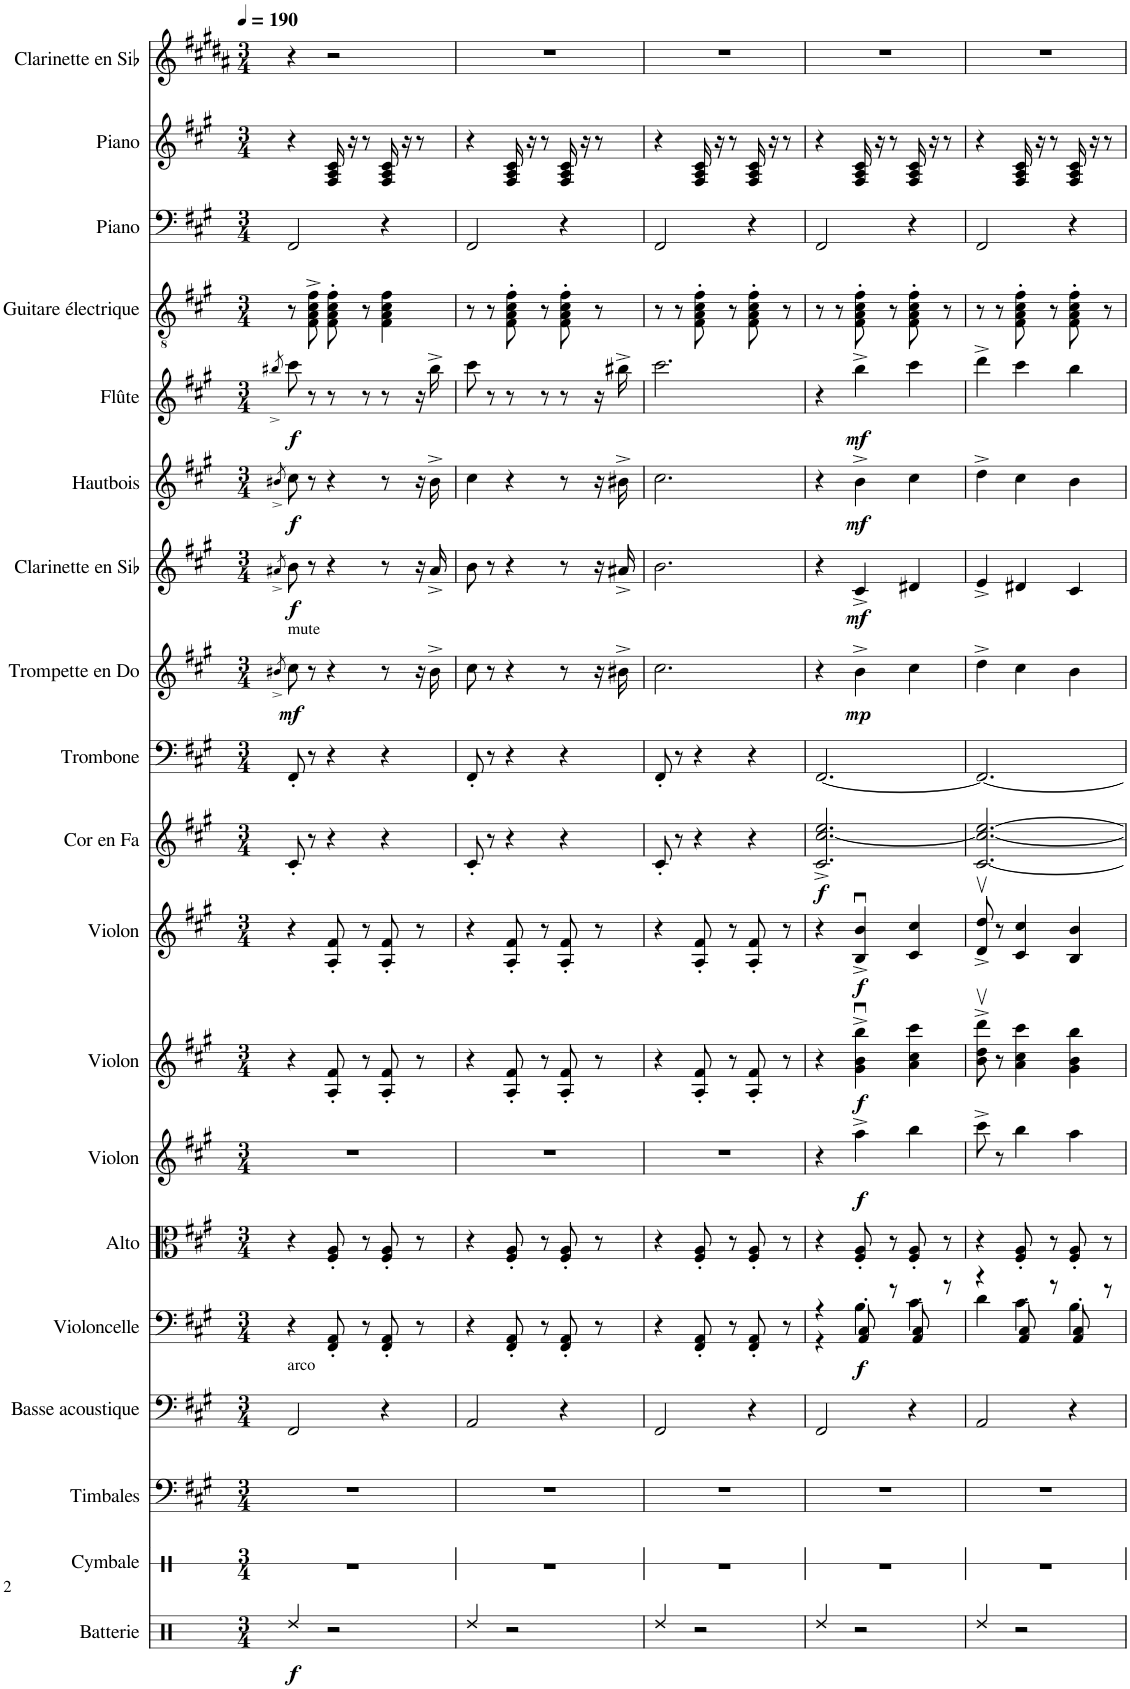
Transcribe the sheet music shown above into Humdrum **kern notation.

**kern	**dynam	**kern	**kern	**kern	**kern	**dynam	**kern	**kern	**dynam	**kern	**dynam	**kern	**dynam	**kern	**dynam	**kern	**kern	**dynam	**kern	**dynam	**kern	**dynam	**kern	**dynam	**kern	**kern	**kern	**kern
*part19	*part19	*part18	*part17	*part16	*part15	*part15	*part14	*part13	*part13	*part12	*part12	*part11	*part11	*part10	*part10	*part9	*part8	*part8	*part7	*part7	*part6	*part6	*part5	*part5	*part4	*part3	*part2	*part1
*staff19	*staff19	*staff18	*staff17	*staff16	*staff15	*staff15	*staff14	*staff13	*staff13	*staff12	*staff12	*staff11	*staff11	*staff10	*staff10	*staff9	*staff8	*staff8	*staff7	*staff7	*staff6	*staff6	*staff5	*staff5	*staff4	*staff3	*staff2	*staff1
*I"Batterie	*	*I"Cymbale	*I"Timbales	*I"Basse acoustique	*I"Violoncelle	*	*I"Alto	*I"Violon	*	*I"Violon	*	*I"Violon	*	*I"Cor en Fa	*	*I"Trombone	*I"Trompette en Do	*	*I"Clarinette en Sib	*	*I"Hautbois	*	*I"Flûte	*	*I"Guitare électrique	*I"Piano	*I"Piano	*I"Clarinette en Sib
*I'Bat.	*	*I'Cym.	*I'Timb.	*I'Basse	*I'Vlc	*	*I'Alt.	*I'Vln.	*	*I'Vln.	*	*I'Vln.	*	*I'Cor Fa	*	*I'Tbn.	*I'Tromp. Do	*	*I'Clar. Sib	*	*I'Htbs.	*	*I'Fl.	*	*I'Guit. El.	*I'Pia.	*I'Pia.	*I'Clar. Sib
*	*	*stria1	*	*	*	*	*	*	*	*	*	*	*	*	*	*	*	*	*	*	*	*	*	*	*	*	*	*
*clefX	*	*clefX	*clefF4	*clefF4	*clefF4	*	*clefC3	*clefG2	*	*clefG2	*	*clefG2	*	*clefG2	*	*clefF4	*clefG2	*	*clefG2	*	*clefG2	*	*clefG2	*	*clefGv2	*clefF4	*clefG2	*clefG2
*	*	*	*	*Trd7c12	*	*	*	*	*	*	*	*	*	*Trd4c7	*	*	*Trd1c2	*	*Trd1c2	*	*	*	*	*	*	*	*	*Trd1c2
*k[]	*	*k[]	*k[f#c#g#]	*k[f#c#g#]	*k[f#c#g#]	*	*k[f#c#g#]	*k[f#c#g#]	*	*k[f#c#g#]	*	*k[f#c#g#]	*	*k[f#c#g#]	*	*k[f#c#g#]	*k[f#c#g#]	*	*k[f#c#g#]	*	*k[f#c#g#]	*	*k[f#c#g#]	*	*k[f#c#g#]	*k[f#c#g#]	*k[f#c#g#]	*k[f#c#g#d#a#]
*M3/4	*	*M3/4	*M3/4	*M3/4	*M3/4	*	*M3/4	*M3/4	*	*M3/4	*	*M3/4	*	*M3/4	*	*M3/4	*M3/4	*	*M3/4	*	*M3/4	*	*M3/4	*	*M3/4	*M3/4	*M3/4	*M3/4
*MM190	*	*MM190	*MM190	*MM190	*MM190	*	*MM190	*MM190	*	*MM190	*	*MM190	*	*MM190	*	*MM190	*MM190	*	*MM190	*	*MM190	*	*MM190	*	*MM190	*MM190	*MM190	*MM190
=1	=1	=1	=1	=1	=1	=1	=1	=1	=1	=1	=1	=1	=1	=1	=1	=1	=1	=1	=1	=1	=1	=1	=1	=1	=1	=1	=1	=1
.	.	.	.	.	.	.	.	.	.	.	.	.	.	.	.	.	8qb#X^/	.	8qa#X^/	.	8qb#X^/	.	8qbb#X^/	.	.	.	.	.
!	!	!	!	!	!	!	!	!	!	!	!	!	!	!	!	!	!LO:TX:a:t=mute	!	!	!	!	!	!	!	!	!	!	!
!	!	!	!	!LO:TX:a:t=arco	!	!	!	!	!	!	!	!	!	!	!	!	!	!	!	!	!	!	!	!	!	!	!	!
!	!LO:DY:b	!	!	!	!	!	!	!	!	!	!	!	!	!	!	!	!	!LO:DY:b	!	!LO:DY:b	!	!LO:DY:b	!	!LO:DY:b	!	!	!	!
4Rdd/	f	2.r	2.r	2FF#/	4r	.	4r	2.r	.	4r	.	4r	.	8c#'/	.	8FF#'/	8cc#\	mf	8b\	f	8cc#\	f	8ccc#\	f	8r	2FF#/	4r	4r
.	.	.	.	.	.	.	.	.	.	.	.	.	.	8r	.	8r	8r	.	8r	.	8r	.	8r	.	8F#\^ 8A\^ 8c#\^ 8f#\^	.	.	.
2r	.	.	.	.	8FF#/' 8AA/'	.	8F#/' 8A/'	.	.	8A/' 8f#/'	.	8A/' 8f#/'	.	4r	.	4r	4r	.	4r	.	4r	.	8r	.	8F#\' 8A\' 8c#\' 8f#\'	.	16F#/ 16A/ 16c#/	2r
.	.	.	.	.	.	.	.	.	.	.	.	.	.	.	.	.	.	.	.	.	.	.	.	.	.	.	16r	.
.	.	.	.	.	8r	.	8r	.	.	8r	.	8r	.	.	.	.	.	.	.	.	.	.	8r	.	8r	.	8r	.
.	.	.	.	4r	8FF#/' 8AA/'	.	8F#/' 8A/'	.	.	8A/' 8f#/'	.	8A/' 8f#/'	.	4r	.	4r	8r	.	8r	.	8r	.	8r	.	4F#\ 4A\ 4c#\ 4f#\	4r	16F#/ 16A/ 16c#/	.
.	.	.	.	.	.	.	.	.	.	.	.	.	.	.	.	.	.	.	.	.	.	.	.	.	.	.	16r	.
.	.	.	.	.	8r	.	8r	.	.	8r	.	8r	.	.	.	.	16r	.	16r	.	16r	.	16r	.	.	.	8r	.
.	.	.	.	.	.	.	.	.	.	.	.	.	.	.	.	.	16b#^\	.	16a#^/	.	16b#^\	.	16bb#^\	.	.	.	.	.
=2	=2	=2	=2	=2	=2	=2	=2	=2	=2	=2	=2	=2	=2	=2	=2	=2	=2	=2	=2	=2	=2	=2	=2	=2	=2	=2	=2	=2
4Rdd/	.	2.r	2.r	2AA/	4r	.	4r	2.r	.	4r	.	4r	.	8c#'/	.	8FF#'/	8cc#\	.	8b\	.	4cc#\	.	8ccc#\	.	8r	2FF#/	4r	2.r
.	.	.	.	.	.	.	.	.	.	.	.	.	.	8r	.	8r	8r	.	8r	.	.	.	8r	.	8r	.	.	.
2r	.	.	.	.	8FF#/' 8AA/'	.	8F#/' 8A/'	.	.	8A/' 8f#/'	.	8A/' 8f#/'	.	4r	.	4r	4r	.	4r	.	4r	.	8r	.	8F#\' 8A\' 8c#\' 8f#\'	.	16F#/ 16A/ 16c#/	.
.	.	.	.	.	.	.	.	.	.	.	.	.	.	.	.	.	.	.	.	.	.	.	.	.	.	.	16r	.
.	.	.	.	.	8r	.	8r	.	.	8r	.	8r	.	.	.	.	.	.	.	.	.	.	8r	.	8r	.	8r	.
.	.	.	.	4r	8FF#/' 8AA/'	.	8F#/' 8A/'	.	.	8A/' 8f#/'	.	8A/' 8f#/'	.	4r	.	4r	8r	.	8r	.	8r	.	8r	.	8F#\' 8A\' 8c#\' 8f#\'	4r	16F#/ 16A/ 16c#/	.
.	.	.	.	.	.	.	.	.	.	.	.	.	.	.	.	.	.	.	.	.	.	.	.	.	.	.	16r	.
.	.	.	.	.	8r	.	8r	.	.	8r	.	8r	.	.	.	.	16r	.	16r	.	16r	.	16r	.	8r	.	8r	.
.	.	.	.	.	.	.	.	.	.	.	.	.	.	.	.	.	16b#X^\	.	16a#X^/	.	16b#X^\	.	16bb#X^\	.	.	.	.	.
=3	=3	=3	=3	=3	=3	=3	=3	=3	=3	=3	=3	=3	=3	=3	=3	=3	=3	=3	=3	=3	=3	=3	=3	=3	=3	=3	=3	=3
4Rdd/	.	2.r	2.r	2FF#/	4r	.	4r	2.r	.	4r	.	4r	.	8c#'/	.	8FF#'/	2.cc#\	.	2.b\	.	2.cc#\	.	2.ccc#\	.	8r	2FF#/	4r	2.r
.	.	.	.	.	.	.	.	.	.	.	.	.	.	8r	.	8r	.	.	.	.	.	.	.	.	8r	.	.	.
2r	.	.	.	.	8FF#/' 8AA/'	.	8F#/' 8A/'	.	.	8A/' 8f#/'	.	8A/' 8f#/'	.	4r	.	4r	.	.	.	.	.	.	.	.	8F#\' 8A\' 8c#\' 8f#\'	.	16F#/ 16A/ 16c#/	.
.	.	.	.	.	.	.	.	.	.	.	.	.	.	.	.	.	.	.	.	.	.	.	.	.	.	.	16r	.
.	.	.	.	.	8r	.	8r	.	.	8r	.	8r	.	.	.	.	.	.	.	.	.	.	.	.	8r	.	8r	.
.	.	.	.	4r	8FF#/' 8AA/'	.	8F#/' 8A/'	.	.	8A/' 8f#/'	.	8A/' 8f#/'	.	4r	.	4r	.	.	.	.	.	.	.	.	8F#\' 8A\' 8c#\' 8f#\'	4r	16F#/ 16A/ 16c#/	.
.	.	.	.	.	.	.	.	.	.	.	.	.	.	.	.	.	.	.	.	.	.	.	.	.	.	.	16r	.
.	.	.	.	.	8r	.	8r	.	.	8r	.	8r	.	.	.	.	.	.	.	.	.	.	.	.	8r	.	8r	.
=4	=4	=4	=4	=4	=4	=4	=4	=4	=4	=4	=4	=4	=4	=4	=4	=4	=4	=4	=4	=4	=4	=4	=4	=4	=4	=4	=4	=4
*	*	*	*	*	*^	*	*	*	*	*	*	*	*	*	*	*	*	*	*	*	*	*	*	*	*	*	*	*
!	!	!	!	!	!	!	!	!	!	!	!	!	!	!	!	!LO:DY:b	!	!	!	!	!	!	!	!	!	!	!	!	!
4Rdd/	.	2.r	2.r	2FF#/	4r	4r	.	4r	4r	.	4r	.	4r	.	2.c#/^ [2.cc#/^ 2.ee/^	f	[2.FF#/	4r	.	4r	.	4r	.	4r	.	8r	2FF#/	4r	2.r
.	.	.	.	.	.	.	.	.	.	.	.	.	.	.	.	.	.	.	.	.	.	.	.	.	.	8r	.	.	.
!	!	!	!	!	!	!	!LO:DY:b	!	!	!LO:DY:b	!	!LO:DY:b	!	!LO:DY:b	!	!	!	!	!LO:DY:b	!	!LO:DY:b	!	!LO:DY:b	!	!LO:DY:b	!	!	!	!
2r	.	.	.	.	8AA/' 8C#/'	4B\	f	8F#/' 8A/'	4aa^\	f	4g#\u^ 4b\u^ 4bb\u^	f	4B/u^ 4b/u^	f	.	.	.	4b^\	mp	4c#^/	mf	4b^\	mf	4bb^\	mf	8F#\' 8A\' 8c#\' 8f#\'	.	16F#/ 16A/ 16c#/	.
.	.	.	.	.	.	.	.	.	.	.	.	.	.	.	.	.	.	.	.	.	.	.	.	.	.	.	.	16r	.
.	.	.	.	.	8r	.	.	8r	.	.	.	.	.	.	.	.	.	.	.	.	.	.	.	.	.	8r	.	8r	.
.	.	.	.	4r	8AA/' 8C#/'	4c#\	.	8F#/' 8A/'	4bb\	.	4a\ 4cc#\ 4ccc#\	.	4c#/ 4cc#/	.	.	.	.	4cc#\	.	4d#X/	.	4cc#\	.	4ccc#\	.	8F#\' 8A\' 8c#\' 8f#\'	4r	16F#/ 16A/ 16c#/	.
.	.	.	.	.	.	.	.	.	.	.	.	.	.	.	.	.	.	.	.	.	.	.	.	.	.	.	.	16r	.
.	.	.	.	.	8r	.	.	8r	.	.	.	.	.	.	.	.	.	.	.	.	.	.	.	.	.	8r	.	8r	.
=5	=5	=5	=5	=5	=5	=5	=5	=5	=5	=5	=5	=5	=5	=5	=5	=5	=5	=5	=5	=5	=5	=5	=5	=5	=5	=5	=5	=5	=5
4Rdd/	.	2.r	2.r	2AA/	4r	4d\	.	4r	8ccc#^\	.	8b\v^ 8dd\v^ 8ddd\v^	.	8d/v^ 8dd/v^	.	[2.c#/ 2.cc#/_ [2.ee/	.	2.FF#/_	4dd^\	.	4e^/	.	4dd^\	.	4ddd^\	.	8r	2FF#/	4r	2.r
.	.	.	.	.	.	.	.	.	8r	.	8r	.	8r	.	.	.	.	.	.	.	.	.	.	.	.	8r	.	.	.
2r	.	.	.	.	8AA/' 8C#/'	4c#\	.	8F#/' 8A/'	4bb\	.	4a\ 4cc#\ 4ccc#\	.	4c#/ 4cc#/	.	.	.	.	4cc#\	.	4d#X/	.	4cc#\	.	4ccc#\	.	8F#\' 8A\' 8c#\' 8f#\'	.	16F#/ 16A/ 16c#/	.
.	.	.	.	.	.	.	.	.	.	.	.	.	.	.	.	.	.	.	.	.	.	.	.	.	.	.	.	16r	.
.	.	.	.	.	8r	.	.	8r	.	.	.	.	.	.	.	.	.	.	.	.	.	.	.	.	.	8r	.	8r	.
.	.	.	.	4r	8AA/' 8C#/'	4B\	.	8F#/' 8A/'	4aa\	.	4g#\ 4b\ 4bb\	.	4B/ 4b/	.	.	.	.	4b\	.	4c#/	.	4b\	.	4bb\	.	8F#\' 8A\' 8c#\' 8f#\'	4r	16F#/ 16A/ 16c#/	.
.	.	.	.	.	.	.	.	.	.	.	.	.	.	.	.	.	.	.	.	.	.	.	.	.	.	.	.	16r	.
.	.	.	.	.	8r	.	.	8r	.	.	.	.	.	.	.	.	.	.	.	.	.	.	.	.	.	8r	.	8r	.
*	*	*	*	*	*v	*v	*	*	*	*	*	*	*	*	*	*	*	*	*	*	*	*	*	*	*	*	*	*	*
=	=	=	=	=	=	=	=	=	=	=	=	=	=	=	=	=	=	=	=	=	=	=	=	=	=	=	=	=
*-	*-	*-	*-	*-	*-	*-	*-	*-	*-	*-	*-	*-	*-	*-	*-	*-	*-	*-	*-	*-	*-	*-	*-	*-	*-	*-	*-	*-
